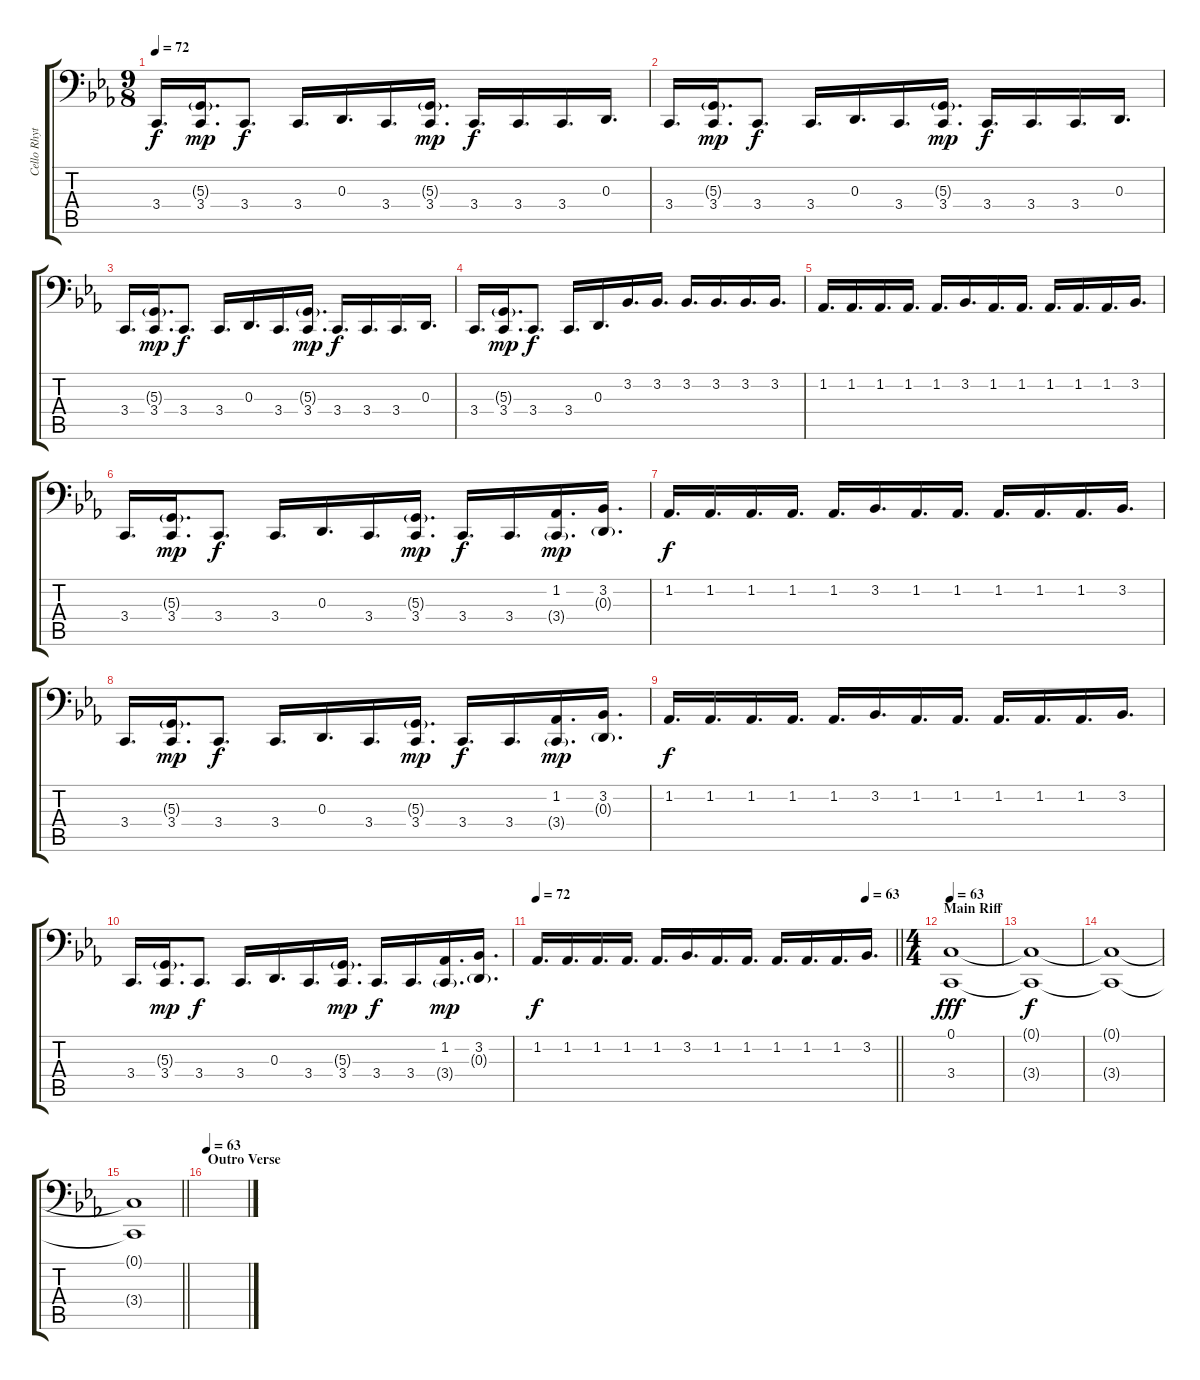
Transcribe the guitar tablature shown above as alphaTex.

\track ("Cello Rhythm 2" "Cello Rhyt") {instrument cello}
\staff {score tabs}
\tuning (C3 G2 D2 A1 E1 B0) {hide}
\ts (9 8)
\tempo 72
\clef f4
\ks eb
3.4.16{d dy f} (5.3{g} 3.4).16{d dy mp} 3.4.8{d dy f} 3.4.16{d} 0.3.16{d} 3.4.16{d} (5.3{g} 3.4).16{d dy mp} 3.4.16{d dy f} 3.4.16{d} 3.4.16{d} 0.3.16{d} |
3.4.16{d} (5.3{g} 3.4).16{d dy mp} 3.4.8{d dy f} 3.4.16{d} 0.3.16{d} 3.4.16{d} (5.3{g} 3.4).16{d dy mp} 3.4.16{d dy f} 3.4.16{d} 3.4.16{d} 0.3.16{d} |
3.4.16{d} (5.3{g} 3.4).16{d dy mp} 3.4.8{d dy f} 3.4.16{d} 0.3.16{d} 3.4.16{d} (5.3{g} 3.4).16{d dy mp} 3.4.16{d dy f} 3.4.16{d} 3.4.16{d} 0.3.16{d} |
3.4.16{d} (5.3{g} 3.4).16{d dy mp} 3.4.8{d dy f} 3.4.16{d} 0.3.16{d} 3.2.16{d} 3.2.16{d} 3.2.16{d} 3.2.16{d} 3.2.16{d} 3.2.16{d} |
1.2.16{d} 1.2.16{d} 1.2.16{d} 1.2.16{d} 1.2.16{d} 3.2.16{d} 1.2.16{d} 1.2.16{d} 1.2.16{d} 1.2.16{d} 1.2.16{d} 3.2.16{d} |
3.4.16{d} (5.3{g} 3.4).16{d dy mp} 3.4.8{d dy f} 3.4.16{d} 0.3.16{d} 3.4.16{d} (5.3{g} 3.4).16{d dy mp} 3.4.16{d dy f} 3.4.16{d} (1.2 3.4{g}).16{d dy mp} (3.2 0.3{g}).16{d} |
1.2.16{d dy f} 1.2.16{d} 1.2.16{d} 1.2.16{d} 1.2.16{d} 3.2.16{d} 1.2.16{d} 1.2.16{d} 1.2.16{d} 1.2.16{d} 1.2.16{d} 3.2.16{d} |
3.4.16{d} (5.3{g} 3.4).16{d dy mp} 3.4.8{d dy f} 3.4.16{d} 0.3.16{d} 3.4.16{d} (5.3{g} 3.4).16{d dy mp} 3.4.16{d dy f} 3.4.16{d} (1.2 3.4{g}).16{d dy mp} (3.2 0.3{g}).16{d} |
1.2.16{d dy f} 1.2.16{d} 1.2.16{d} 1.2.16{d} 1.2.16{d} 3.2.16{d} 1.2.16{d} 1.2.16{d} 1.2.16{d} 1.2.16{d} 1.2.16{d} 3.2.16{d} |
3.4.16{d} (5.3{g} 3.4).16{d dy mp} 3.4.8{d dy f} 3.4.16{d} 0.3.16{d} 3.4.16{d} (5.3{g} 3.4).16{d dy mp} 3.4.16{d dy f} 3.4.16{d} (1.2 3.4{g}).16{d dy mp} (3.2 0.3{g}).16{d} |
\tempo 72
\tempo (63 0.9166666666666666)
\barLineRight lightlight
1.2.16{d dy f} 1.2.16{d} 1.2.16{d} 1.2.16{d} 1.2.16{d} 3.2.16{d} 1.2.16{d} 1.2.16{d} 1.2.16{d} 1.2.16{d} 1.2.16{d} 3.2.16{d} |
\ts (4 4)
\section ("" "Main Riff")
\tempo 63
(0.1 3.4).1{dy fff} |
(0.1{t} 3.4{t}).1{dy f} |
(0.1{t} 3.4{t}).1{volume 0} |
\barLineRight lightlight
(0.1{t} 3.4{t}).1 |
\section ("" "Outro Verse")
\tempo 63
